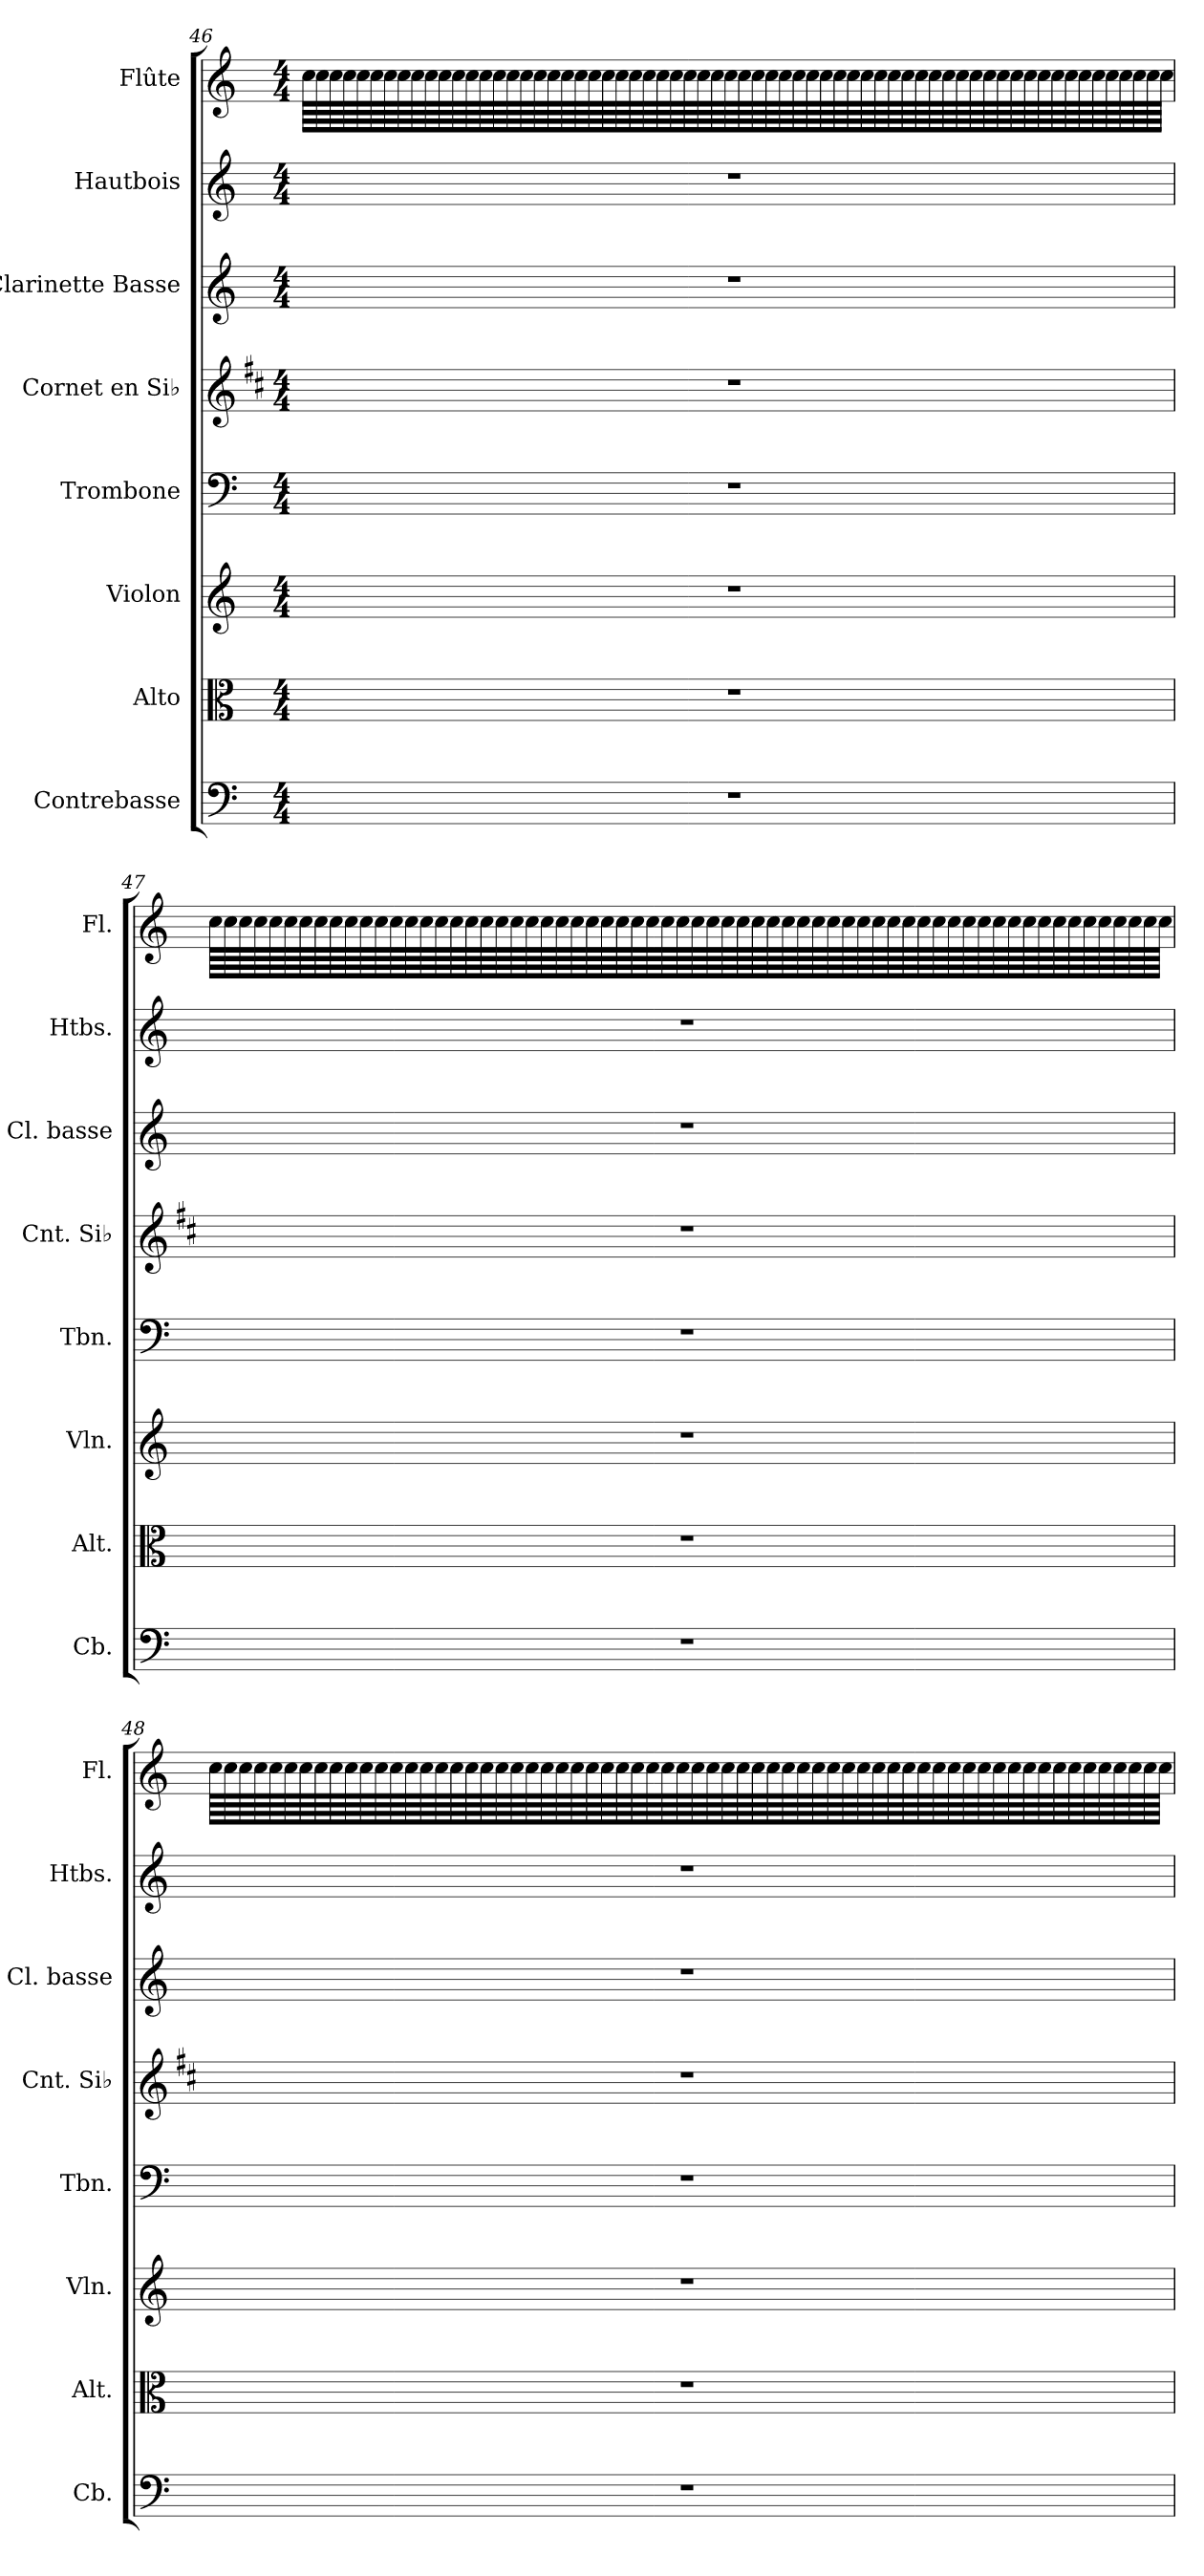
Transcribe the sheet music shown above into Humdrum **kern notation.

**kern	**kern	**kern	**kern	**kern	**kern	**kern	**kern
*part8	*part7	*part6	*part5	*part4	*part3	*part2	*part1
*staff8	*staff7	*staff6	*staff5	*staff4	*staff3	*staff2	*staff1
*I"Contrebasse	*I"Alto	*I"Violon	*I"Trombone	*I"Cornet en Si♭	*I"Clarinette Basse	*I"Hautbois	*I"Flûte
*I'Cb.	*I'Alt.	*I'Vln.	*I'Tbn.	*I'Cnt. Si♭	*I'Cl. basse	*I'Htbs.	*I'Fl.
!!LO:PB:g=z
*clefF4	*clefC3	*clefG2	*clefF4	*clefG2	*clefG2	*clefG2	*clefG2
*ITrd7c12	*	*	*	*ITrd1c2	*ITrd8c14	*	*
*k[]	*k[]	*k[]	*k[]	*k[]	*k[]	*k[]	*k[]
*M4/4	*M4/4	*M4/4	*M4/4	*M4/4	*M4/4	*M4/4	*M4/4
=46	=46	=46	=46	=46	=46	=46	=46
1r	1r	1r	1r	1r	1r	1r	64cc\LLLL
.	.	.	.	.	.	.	64cc\
.	.	.	.	.	.	.	64cc\
.	.	.	.	.	.	.	64cc\
.	.	.	.	.	.	.	64cc\
.	.	.	.	.	.	.	64cc\
.	.	.	.	.	.	.	64cc\
.	.	.	.	.	.	.	64cc\
.	.	.	.	.	.	.	64cc\
.	.	.	.	.	.	.	64cc\
.	.	.	.	.	.	.	64cc\
.	.	.	.	.	.	.	64cc\
.	.	.	.	.	.	.	64cc\
.	.	.	.	.	.	.	64cc\
.	.	.	.	.	.	.	64cc\
.	.	.	.	.	.	.	64cc\
.	.	.	.	.	.	.	64cc\
.	.	.	.	.	.	.	64cc\
.	.	.	.	.	.	.	64cc\
.	.	.	.	.	.	.	64cc\
.	.	.	.	.	.	.	64cc\
.	.	.	.	.	.	.	64cc\
.	.	.	.	.	.	.	64cc\
.	.	.	.	.	.	.	64cc\
.	.	.	.	.	.	.	64cc\
.	.	.	.	.	.	.	64cc\
.	.	.	.	.	.	.	64cc\
.	.	.	.	.	.	.	64cc\
.	.	.	.	.	.	.	64cc\
.	.	.	.	.	.	.	64cc\
.	.	.	.	.	.	.	64cc\
.	.	.	.	.	.	.	64cc\
.	.	.	.	.	.	.	64cc\
.	.	.	.	.	.	.	64cc\
.	.	.	.	.	.	.	64cc\
.	.	.	.	.	.	.	64cc\
.	.	.	.	.	.	.	64cc\
.	.	.	.	.	.	.	64cc\
.	.	.	.	.	.	.	64cc\
.	.	.	.	.	.	.	64cc\
.	.	.	.	.	.	.	64cc\
.	.	.	.	.	.	.	64cc\
.	.	.	.	.	.	.	64cc\
.	.	.	.	.	.	.	64cc\
.	.	.	.	.	.	.	64cc\
.	.	.	.	.	.	.	64cc\
.	.	.	.	.	.	.	64cc\
.	.	.	.	.	.	.	64cc\
.	.	.	.	.	.	.	64cc\
.	.	.	.	.	.	.	64cc\
.	.	.	.	.	.	.	64cc\
.	.	.	.	.	.	.	64cc\
.	.	.	.	.	.	.	64cc\
.	.	.	.	.	.	.	64cc\
.	.	.	.	.	.	.	64cc\
.	.	.	.	.	.	.	64cc\
.	.	.	.	.	.	.	64cc\
.	.	.	.	.	.	.	64cc\
.	.	.	.	.	.	.	64cc\
.	.	.	.	.	.	.	64cc\
.	.	.	.	.	.	.	64cc\
.	.	.	.	.	.	.	64cc\
.	.	.	.	.	.	.	64cc\
.	.	.	.	.	.	.	64cc\JJJJ
!!LO:PB:g=z
=47	=47	=47	=47	=47	=47	=47	=47
1r	1r	1r	1r	1r	1r	1r	64cc\LLLL
.	.	.	.	.	.	.	64cc\
.	.	.	.	.	.	.	64cc\
.	.	.	.	.	.	.	64cc\
.	.	.	.	.	.	.	64cc\
.	.	.	.	.	.	.	64cc\
.	.	.	.	.	.	.	64cc\
.	.	.	.	.	.	.	64cc\
.	.	.	.	.	.	.	64cc\
.	.	.	.	.	.	.	64cc\
.	.	.	.	.	.	.	64cc\
.	.	.	.	.	.	.	64cc\
.	.	.	.	.	.	.	64cc\
.	.	.	.	.	.	.	64cc\
.	.	.	.	.	.	.	64cc\
.	.	.	.	.	.	.	64cc\
.	.	.	.	.	.	.	64cc\
.	.	.	.	.	.	.	64cc\
.	.	.	.	.	.	.	64cc\
.	.	.	.	.	.	.	64cc\
.	.	.	.	.	.	.	64cc\
.	.	.	.	.	.	.	64cc\
.	.	.	.	.	.	.	64cc\
.	.	.	.	.	.	.	64cc\
.	.	.	.	.	.	.	64cc\
.	.	.	.	.	.	.	64cc\
.	.	.	.	.	.	.	64cc\
.	.	.	.	.	.	.	64cc\
.	.	.	.	.	.	.	64cc\
.	.	.	.	.	.	.	64cc\
.	.	.	.	.	.	.	64cc\
.	.	.	.	.	.	.	64cc\
.	.	.	.	.	.	.	64cc\
.	.	.	.	.	.	.	64cc\
.	.	.	.	.	.	.	64cc\
.	.	.	.	.	.	.	64cc\
.	.	.	.	.	.	.	64cc\
.	.	.	.	.	.	.	64cc\
.	.	.	.	.	.	.	64cc\
.	.	.	.	.	.	.	64cc\
.	.	.	.	.	.	.	64cc\
.	.	.	.	.	.	.	64cc\
.	.	.	.	.	.	.	64cc\
.	.	.	.	.	.	.	64cc\
.	.	.	.	.	.	.	64cc\
.	.	.	.	.	.	.	64cc\
.	.	.	.	.	.	.	64cc\
.	.	.	.	.	.	.	64cc\
.	.	.	.	.	.	.	64cc\
.	.	.	.	.	.	.	64cc\
.	.	.	.	.	.	.	64cc\
.	.	.	.	.	.	.	64cc\
.	.	.	.	.	.	.	64cc\
.	.	.	.	.	.	.	64cc\
.	.	.	.	.	.	.	64cc\
.	.	.	.	.	.	.	64cc\
.	.	.	.	.	.	.	64cc\
.	.	.	.	.	.	.	64cc\
.	.	.	.	.	.	.	64cc\
.	.	.	.	.	.	.	64cc\
.	.	.	.	.	.	.	64cc\
.	.	.	.	.	.	.	64cc\
.	.	.	.	.	.	.	64cc\
.	.	.	.	.	.	.	64cc\JJJJ
!!LO:PB:g=z
=48	=48	=48	=48	=48	=48	=48	=48
1r	1r	1r	1r	1r	1r	1r	64cc\LLLL
.	.	.	.	.	.	.	64cc\
.	.	.	.	.	.	.	64cc\
.	.	.	.	.	.	.	64cc\
.	.	.	.	.	.	.	64cc\
.	.	.	.	.	.	.	64cc\
.	.	.	.	.	.	.	64cc\
.	.	.	.	.	.	.	64cc\
.	.	.	.	.	.	.	64cc\
.	.	.	.	.	.	.	64cc\
.	.	.	.	.	.	.	64cc\
.	.	.	.	.	.	.	64cc\
.	.	.	.	.	.	.	64cc\
.	.	.	.	.	.	.	64cc\
.	.	.	.	.	.	.	64cc\
.	.	.	.	.	.	.	64cc\
.	.	.	.	.	.	.	64cc\
.	.	.	.	.	.	.	64cc\
.	.	.	.	.	.	.	64cc\
.	.	.	.	.	.	.	64cc\
.	.	.	.	.	.	.	64cc\
.	.	.	.	.	.	.	64cc\
.	.	.	.	.	.	.	64cc\
.	.	.	.	.	.	.	64cc\
.	.	.	.	.	.	.	64cc\
.	.	.	.	.	.	.	64cc\
.	.	.	.	.	.	.	64cc\
.	.	.	.	.	.	.	64cc\
.	.	.	.	.	.	.	64cc\
.	.	.	.	.	.	.	64cc\
.	.	.	.	.	.	.	64cc\
.	.	.	.	.	.	.	64cc\
.	.	.	.	.	.	.	64cc\
.	.	.	.	.	.	.	64cc\
.	.	.	.	.	.	.	64cc\
.	.	.	.	.	.	.	64cc\
.	.	.	.	.	.	.	64cc\
.	.	.	.	.	.	.	64cc\
.	.	.	.	.	.	.	64cc\
.	.	.	.	.	.	.	64cc\
.	.	.	.	.	.	.	64cc\
.	.	.	.	.	.	.	64cc\
.	.	.	.	.	.	.	64cc\
.	.	.	.	.	.	.	64cc\
.	.	.	.	.	.	.	64cc\
.	.	.	.	.	.	.	64cc\
.	.	.	.	.	.	.	64cc\
.	.	.	.	.	.	.	64cc\
.	.	.	.	.	.	.	64cc\
.	.	.	.	.	.	.	64cc\
.	.	.	.	.	.	.	64cc\
.	.	.	.	.	.	.	64cc\
.	.	.	.	.	.	.	64cc\
.	.	.	.	.	.	.	64cc\
.	.	.	.	.	.	.	64cc\
.	.	.	.	.	.	.	64cc\
.	.	.	.	.	.	.	64cc\
.	.	.	.	.	.	.	64cc\
.	.	.	.	.	.	.	64cc\
.	.	.	.	.	.	.	64cc\
.	.	.	.	.	.	.	64cc\
.	.	.	.	.	.	.	64cc\
.	.	.	.	.	.	.	64cc\
.	.	.	.	.	.	.	64cc\JJJJ
=	=	=	=	=	=	=	=
*-	*-	*-	*-	*-	*-	*-	*-
